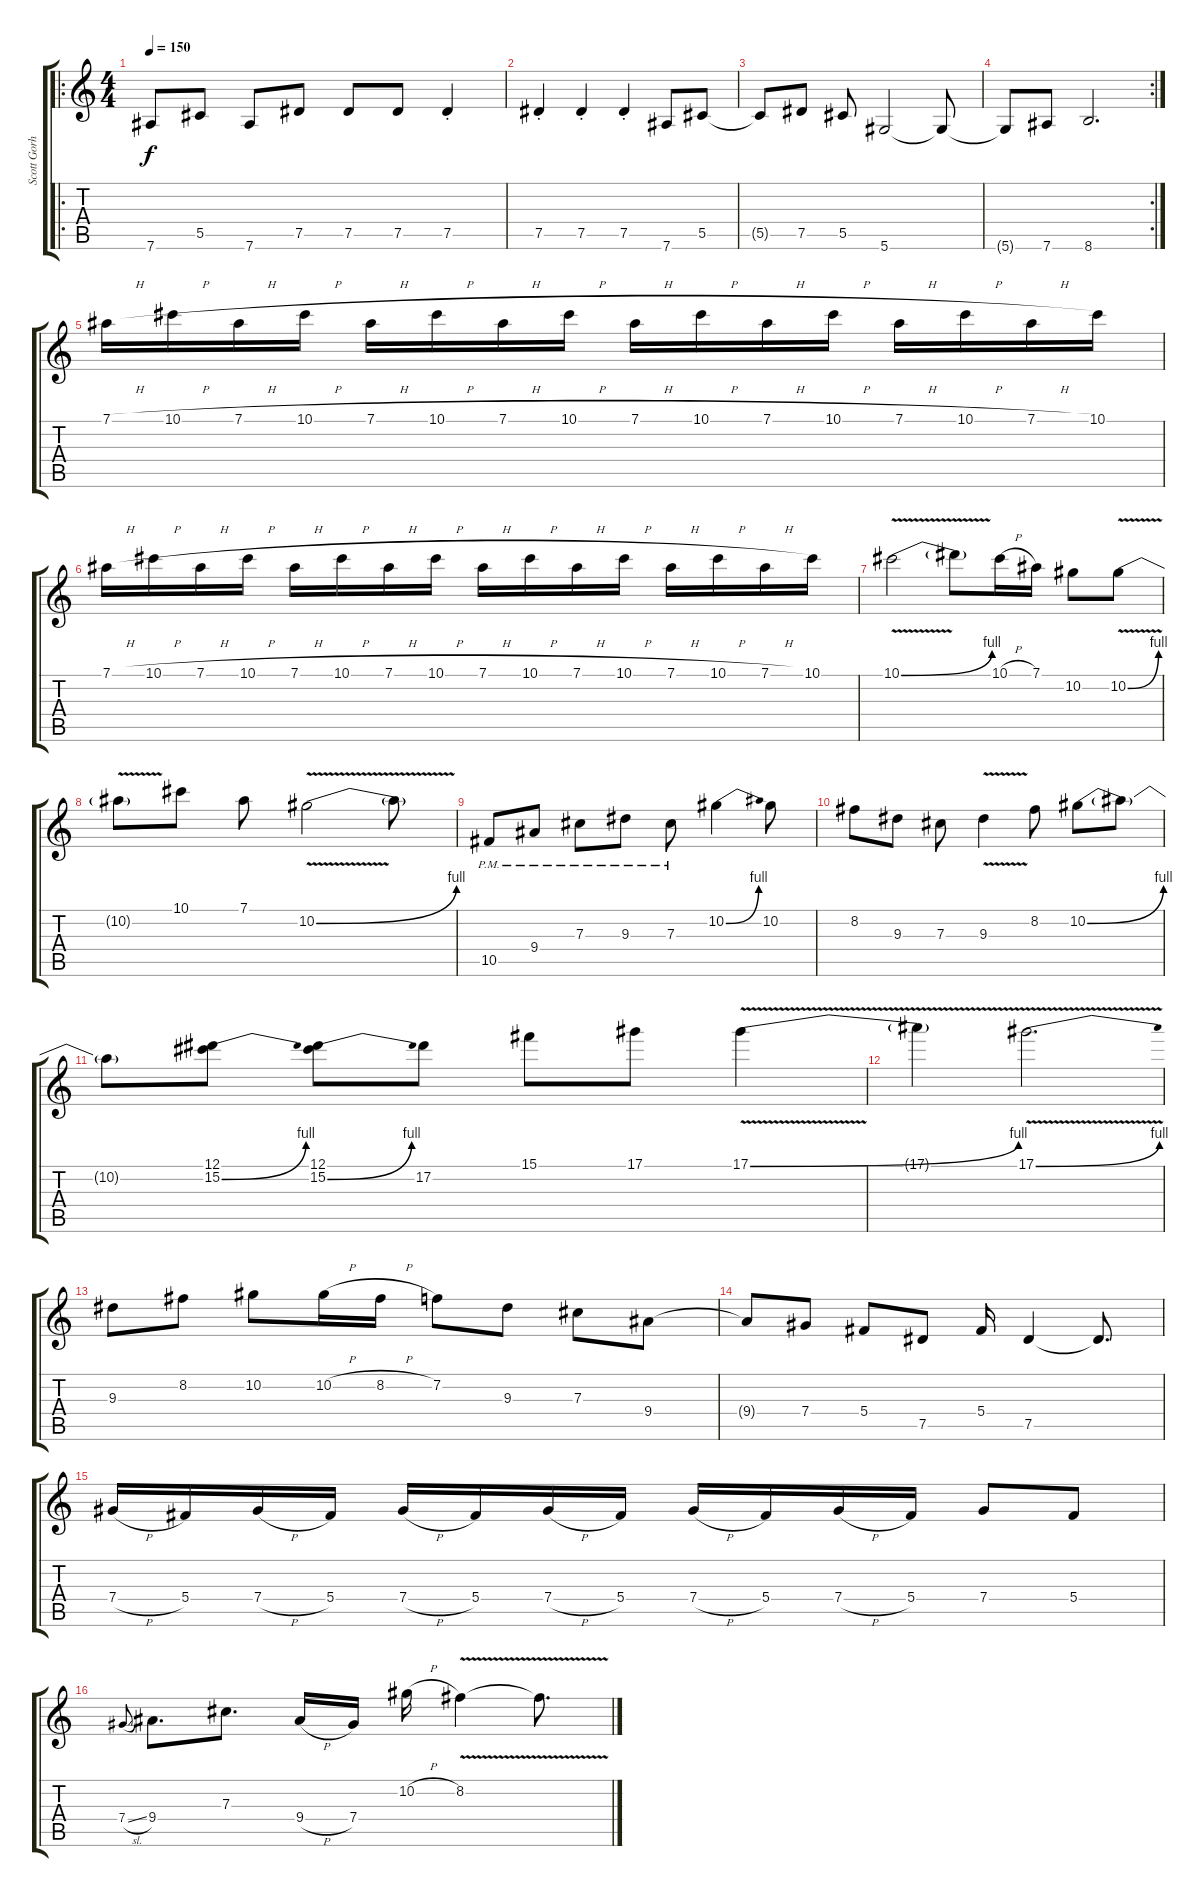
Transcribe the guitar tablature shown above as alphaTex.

\track ("Scott Gorham" "Scott Gorh") {instrument overdrivenguitar}
\staff {score tabs}
\tuning (Eb4 Bb3 Gb3 Db3 Ab2 Eb2) {hide}
\ro
\ts (4 4)
\tempo 150
\clef g2
\ks c
7.6.8{dy f} 5.5.8 7.6.8 7.5.8 7.5.8 7.5.8 7.5{st}.4 |
7.5{st}.4 7.5{st}.4 7.5{st}.4 7.6.8 5.5.8 |
5.5{t}.8 7.5.8 5.5.8 5.6.2 5.6{t}.8 |
\rc 2
5.6{t}.8 7.6.8 8.6.2{d} |
7.1{h}.16 10.1{h}.16 7.1{h}.16 10.1{h}.16 7.1{h}.16 10.1{h}.16 7.1{h}.16 10.1{h}.16 7.1{h}.16 10.1{h}.16 7.1{h}.16 10.1{h}.16 7.1{h}.16 10.1{h}.16 7.1{h}.16 10.1.16 |
7.1{h}.16 10.1{h}.16 7.1{h}.16 10.1{h}.16 7.1{h}.16 10.1{h}.16 7.1{h}.16 10.1{h}.16 7.1{h}.16 10.1{h}.16 7.1{h}.16 10.1{h}.16 7.1{h}.16 10.1{h}.16 7.1{h}.16 10.1.16 |
10.1{be (bend 0 0 60 4) v}.2 10.1{t}.8 10.1{h}.16 7.1.16 10.2.8 10.2{be (bend 0 0 60 4) v}.8 |
10.2{t}.8 10.1.8 7.1.8 10.2{be (bend 0 0 60 4) v}.2 10.2{t}.8 |
10.5{pm}.8 9.4{pm}.8 7.3{pm}.8 9.3{pm}.8 7.3{pm}.8 10.2{be (bend 0 0 60 4)}.4 10.2.8 |
8.2.8 9.3.8 7.3.8 9.3{v}.4 8.2.8 10.2{be (bend 0 0 60 4)}.8 10.2{t}.8 |
10.2{t}.8 (12.1 15.2{be (bend 0 0 60 4)}).8 (12.1 15.2{be (bend 0 0 60 4)}).8 17.2.8 15.1.8 17.1.8 17.1{be (bend 0 0 60 4) v}.4 |
17.1{t}.4 17.1{be (bend 0 0 60 4) v}.2{d} |
9.3.8 8.2.8 10.2.8 10.2{h}.16 8.2{h}.16 7.2.8 9.3.8 7.3.8 9.4.8 |
9.4{t}.8 7.4.8 5.4.8 7.5.8 5.4.16 7.5.4 7.5{t}.8{d} |
7.4{h}.16 5.4.16 7.4{h}.16 5.4.16 7.4{h}.16 5.4.16 7.4{h}.16 5.4.16 7.4{h}.16 5.4.16 7.4{h}.16 5.4.16 7.4.8 5.4.8 |
7.4{sl}.8{gr onbeat} 9.4.8{d} 7.3.8{d} 9.4{h}.16 7.4.16 10.2{h}.16 8.2{v}.4 8.2{t}.8{d}
